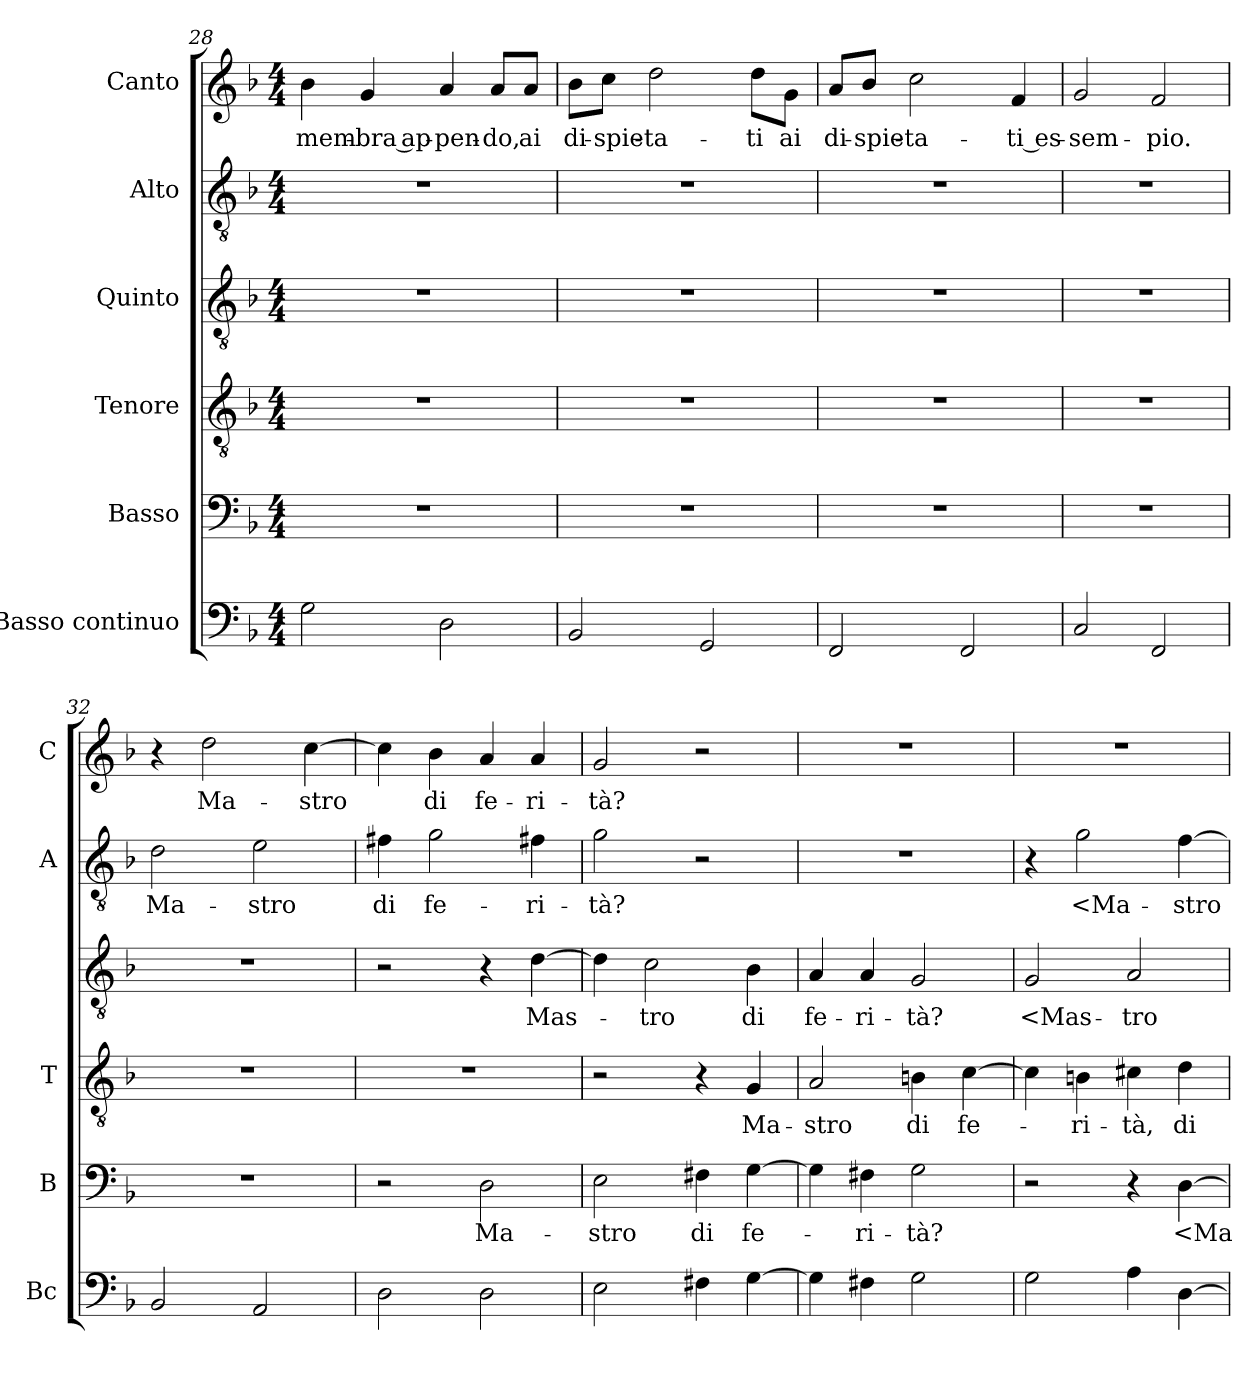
**kern	**kern	**text	**kern	**text	**kern	**text	**kern	**text	**kern	**text
*part6	*part5	*part5	*part4	*part4	*part3	*part3	*part2	*part2	*part1	*part1
*staff6	*staff5	*staff5	*staff4	*staff4	*staff3	*staff3	*staff2	*staff2	*staff1	*staff1
*I"Basso continuo	*I"Basso	*	*I"Tenore	*	*I"Quinto	*	*I"Alto	*	*I"Canto	*
*I'Bc	*I'B	*	*I'T	*	*	*	*I'A	*	*I'C	*
*clefF4	*clefF4	*	*clefGv2	*	*clefGv2	*	*clefGv2	*	*clefG2	*
*k[b-]	*k[b-]	*	*k[b-]	*	*k[b-]	*	*k[b-]	*	*k[b-]	*
*F:	*F:	*	*F:	*	*F:	*	*F:	*	*F:	*
*M4/4	*M4/4	*	*M4/4	*	*M4/4	*	*M4/4	*	*M4/4	*
=28	=28	=28	=28	=28	=28	=28	=28	=28	=28	=28
2G	1r	.	1r	.	1r	.	1r	.	4b-	mem-
.	.	.	.	.	.	.	.	.	4g	-bra ap-
2D	.	.	.	.	.	.	.	.	4a	-pen-
.	.	.	.	.	.	.	.	.	8a/L	-do,
.	.	.	.	.	.	.	.	.	8a/J	ai
=29	=29	=29	=29	=29	=29	=29	=29	=29	=29	=29
2BB-	1r	.	1r	.	1r	.	1r	.	8b-\L	di-
.	.	.	.	.	.	.	.	.	8cc\J	-spie-
.	.	.	.	.	.	.	.	.	2dd	-ta-
2GG	.	.	.	.	.	.	.	.	.	.
.	.	.	.	.	.	.	.	.	8dd\L	-ti
.	.	.	.	.	.	.	.	.	8g\J	ai
=30	=30	=30	=30	=30	=30	=30	=30	=30	=30	=30
2FF	1r	.	1r	.	1r	.	1r	.	8a/L	di-
.	.	.	.	.	.	.	.	.	8b-/J	-spie-
.	.	.	.	.	.	.	.	.	2cc	-ta-
2FF	.	.	.	.	.	.	.	.	.	.
.	.	.	.	.	.	.	.	.	4f	-ti es-
=31	=31	=31	=31	=31	=31	=31	=31	=31	=31	=31
2C	1r	.	1r	.	1r	.	1r	.	2g	-sem-
2FF	.	.	.	.	.	.	.	.	2f	-pio.
=32	=32	=32	=32	=32	=32	=32	=32	=32	=32	=32
2BB-	1r	.	1r	.	1r	.	2d	Ma-	4r	.
.	.	.	.	.	.	.	.	.	2dd	Ma-
2AA	.	.	.	.	.	.	2e	-stro	.	.
.	.	.	.	.	.	.	.	.	[4cc	-stro
=33	=33	=33	=33	=33	=33	=33	=33	=33	=33	=33
2D	2r	.	1r	.	2r	.	4f#X	di	4cc]	.
.	.	.	.	.	.	.	2g	fe-	4b-	di
2D	2D	Ma-	.	.	4r	.	.	.	4a	fe-
.	.	.	.	.	[4d	Mas-	4f#X	-ri-	4a	-ri-
=34	=34	=34	=34	=34	=34	=34	=34	=34	=34	=34
2E	2E	-stro	2r	.	4d]	.	2g	-tà?	2g	-tà?
.	.	.	.	.	2c	-tro	.	.	.	.
4F#X	4F#X	di	4r	.	.	.	2r	.	2r	.
[4G	[4G	fe-	4G	Ma-	4B-	di	.	.	.	.
=35	=35	=35	=35	=35	=35	=35	=35	=35	=35	=35
4G]	4G]	.	2A	-stro	4A	fe-	1r	.	1r	.
4F#X	4F#X	-ri-	.	.	4A	-ri-	.	.	.	.
2G	2G	-tà?	4Bn	di	2G	-tà?	.	.	.	.
.	.	.	[4c	fe-	.	.	.	.	.	.
=36	=36	=36	=36	=36	=36	=36	=36	=36	=36	=36
2G	2r	.	4c]	.	2G	<Mas-	4r	.	1r	.
.	.	.	4Bn	-ri-	.	.	2g	<Ma-	.	.
4A	4r	.	4c#X	-tà,	2A	-tro	.	.	.	.
[4D	[4D	<Ma-	4d	di	.	.	[4f	-stro	.	.
=	=	=	=	=	=	=	=	=	=	=
*-	*-	*-	*-	*-	*-	*-	*-	*-	*-	*-
